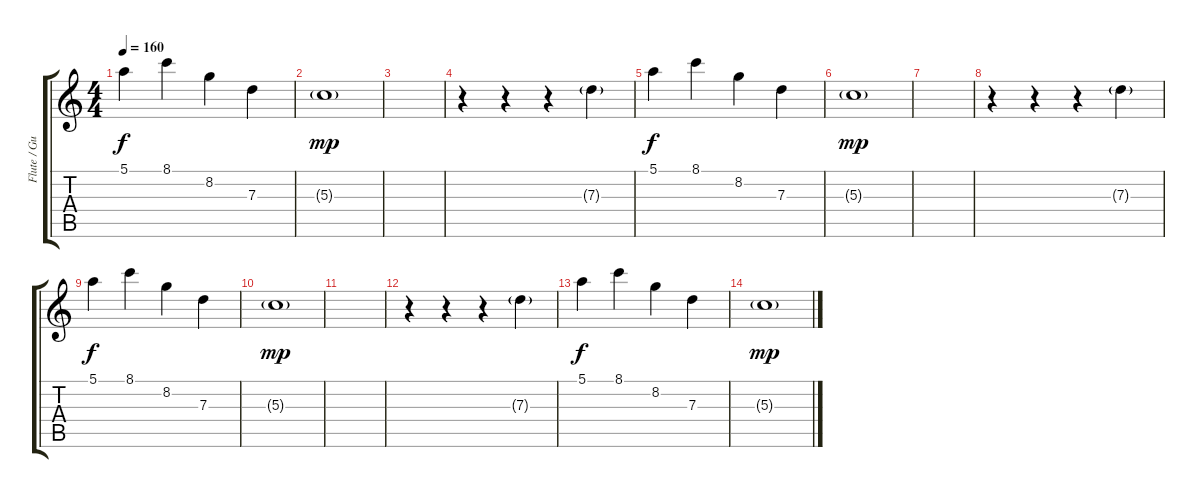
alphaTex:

\track ("Flute / Guitar" "Flute / Gu") {instrument acousticguitarsteel}
\staff {score tabs}
\tuning (E4 B3 G3 D3 A2 E2) {hide}
\ts (4 4)
\tempo 160
\clef g2
\ks c
5.1.4{dy f} 8.1.4 8.2.4 7.3.4 |
5.3{g}.1{dy mp} |
|
r.4 r.4 r.4 7.3{g}.4 |
5.1.4{dy f} 8.1.4 8.2.4 7.3.4 |
5.3{g}.1{dy mp} |
|
r.4 r.4 r.4 7.3{g}.4 |
5.1.4{dy f} 8.1.4 8.2.4 7.3.4 |
5.3{g}.1{dy mp} |
|
r.4 r.4 r.4 7.3{g}.4 |
5.1.4{dy f} 8.1.4 8.2.4 7.3.4 |
5.3{g}.1{dy mp}
